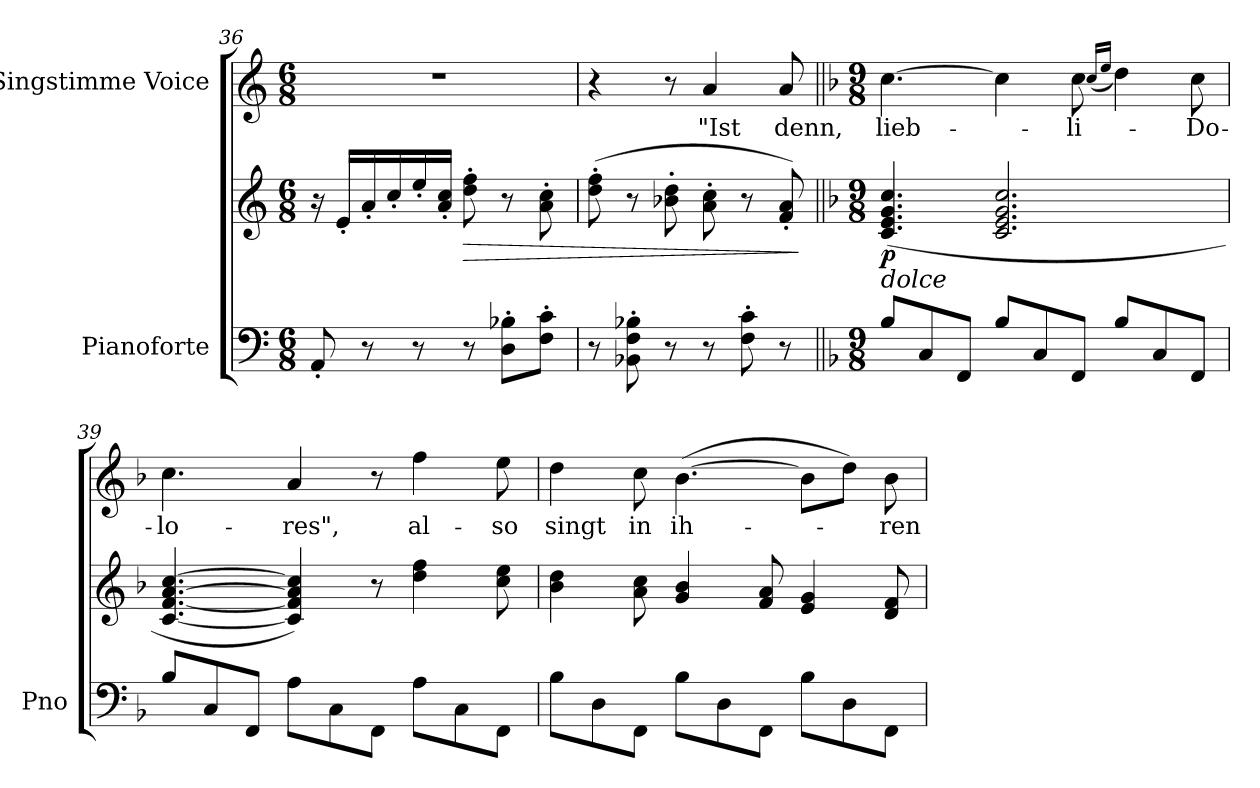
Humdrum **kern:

**kern	**kern	**dynam	**kern	**text
*part2	*part2	*part2	*part1	*part1
*staff3	*staff2	*staff2/3	*staff1	*staff1
*I"Pianoforte	*	*	*I"Singstimme Voice	*
*I'Pno	*	*	*	*
*clefF4	*clefG2	*	*clefG2	*
*k[]	*k[]	*	*k[]	*
*M6/8	*M6/8	*	*M6/8	*
=36	=36	=36	=36	=36
8AA'/	16r	.	2.r	.
.	16e'/LL	.	.	.
8r	16a'/	.	.	.
.	16cc'/	.	.	.
8r	16ee'/	.	.	.
.	16a/' 16cc/'JJ	.	.	.
!	!	!LO:HP:b	!	!
8r	8dd\' 8ff\'	>	.	.
8D\' 8B-X\'L	8r	.	.	.
8F\' 8c\'J	8a\' 8cc\'	.	.	.
=37	=37	=37	=37	=37
8r	(8dd\' 8ff\'	.	4r	.
8BB-X\' 8F\' 8B-X\'	8r	.	.	.
8r	8b-X\' 8dd\'	.	8r	.
!	!	!	!	!LO:LY:b
8r	8a\' 8cc\'	.	4a/	"Ist
8F\' 8c\'	8r	.	.	.
!	!	!	!	!LO:LY:b
8r	8f/'< 8a/'<)	.	8a/	denn,
.	.	]	.	.
!!LO:LB:g=z
=38||	=38||	=38||	=38||	=38||
*k[b-]	*k[b-]	*	*k[b-]	*
*M9/8	*M9/8	*	*M9/8	*
!	!LO:TX:b:i:t=dolce	!	!	!
!	!	!LO:DY:b	!	!LO:LY:b
8B-/L	(4.c/ 4.e/ 4.g/ 4.cc/	p	[4.cc\	lieb-
8C/	.	.	.	.
8FF/J	.	.	.	.
8B-/L	2.c/ 2.e/ 2.g/ 2.cc/	.	4cc\]	.
8C/	.	.	.	.
!	!	!	!	!LO:LY:b
8FF/J	.	.	8cc\	-li-
.	.	.	(16qcc/LL	.
.	.	.	16qee/JJ	.
8B-/L	.	.	4dd\)	.
8C/	.	.	.	.
!	!	!	!	!LO:LY:b
8FF/J	.	.	8cc\	Do-
=39	=39	=39	=39	=39
!	!	!	!	!LO:LY:b
8B-/L	[4.c/ [4.f/ [4.a/ [4.cc/	.	4.cc\	-lo-
8C/	.	.	.	.
8FF/J	.	.	.	.
!	!	!	!	!LO:LY:b
8A\L	4c/] 4f/] 4a/] 4cc/])	.	4a/	-res",
8C\	.	.	.	.
8FF\J	8r	.	8r	.
!	!	!	!	!LO:LY:b
8A\L	4dd\ 4ff\	.	4ff\	al-
8C\	.	.	.	.
!	!	!	!	!LO:LY:b
8FF\J	8cc\ 8ee\	.	8ee\	-so
=40	=40	=40	=40	=40
!	!	!	!	!LO:LY:b
8B-\L	4b-\ 4dd\	.	4dd\	singt
8D\	.	.	.	.
!	!	!	!	!LO:LY:b
8FF\J	8a\ 8cc\	.	8cc\	in
!	!	!	!	!LO:LY:b
8B-\L	4g/ 4b-/	.	([4.b-\	ih-
8D\	.	.	.	.
8FF\J	8f/ 8a/	.	.	.
8B-\L	4e/ 4g/	.	8b-\L]	.
8D\	.	.	8dd\J)	.
!	!	!	!	!LO:LY:b
8FF\J	8d/ 8f/	.	8b-\	-ren
=	=	=	=	=
*-	*-	*-	*-	*-
